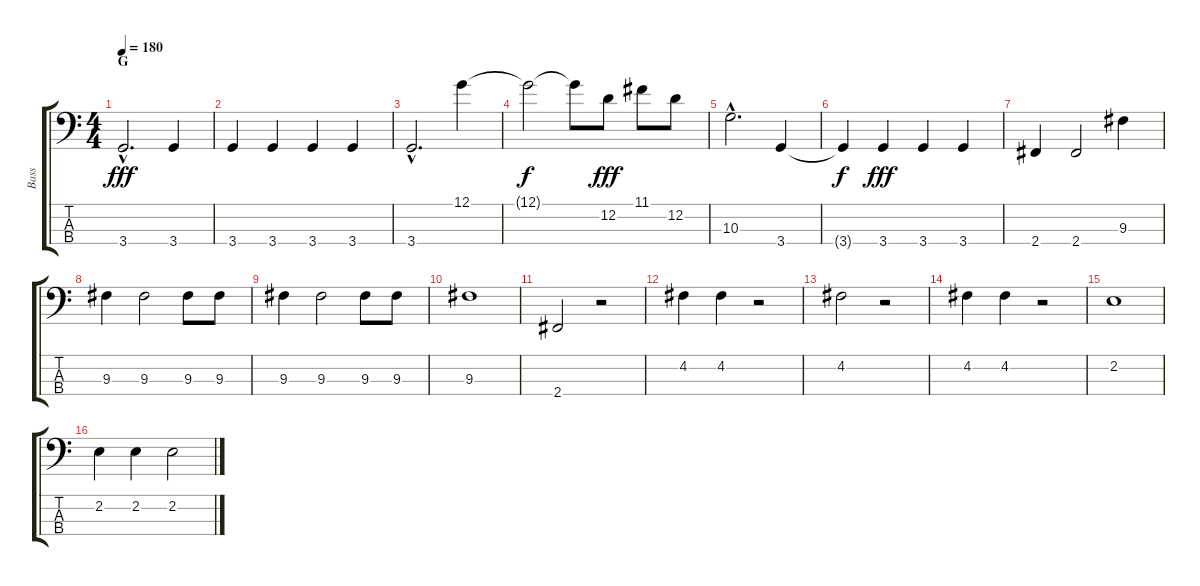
\track ("Bass" "Bass") {instrument electricbassfinger}
\staff {score tabs}
\tuning (G2 D2 A1 E1) {hide}
\ts (4 4)
\section ("" "G")
\tempo 180
\clef f4
\ks c
3.4{hac}.2{d dy fff} 3.4.4 |
3.4.4 3.4.4 3.4.4 3.4.4 |
3.4{hac}.2{d} 12.1.4 |
12.1{t}.2{dy f} 12.1{t}.8 12.2.8{dy fff} 11.1.8 12.2.8 |
10.3{hac}.2{d} 3.4.4 |
3.4{t}.4{dy f} 3.4.4{dy fff} 3.4.4 3.4.4 |
2.4.4 2.4.2 9.3.4 |
9.3.4 9.3.2 9.3.8 9.3.8 |
9.3.4 9.3.2 9.3.8 9.3.8 |
9.3.1 |
2.4.2 r.2 |
4.2.4 4.2.4 r.2 |
4.2.2 r.2 |
4.2.4 4.2.4 r.2 |
2.2.1 |
2.2.4 2.2.4 2.2.2
